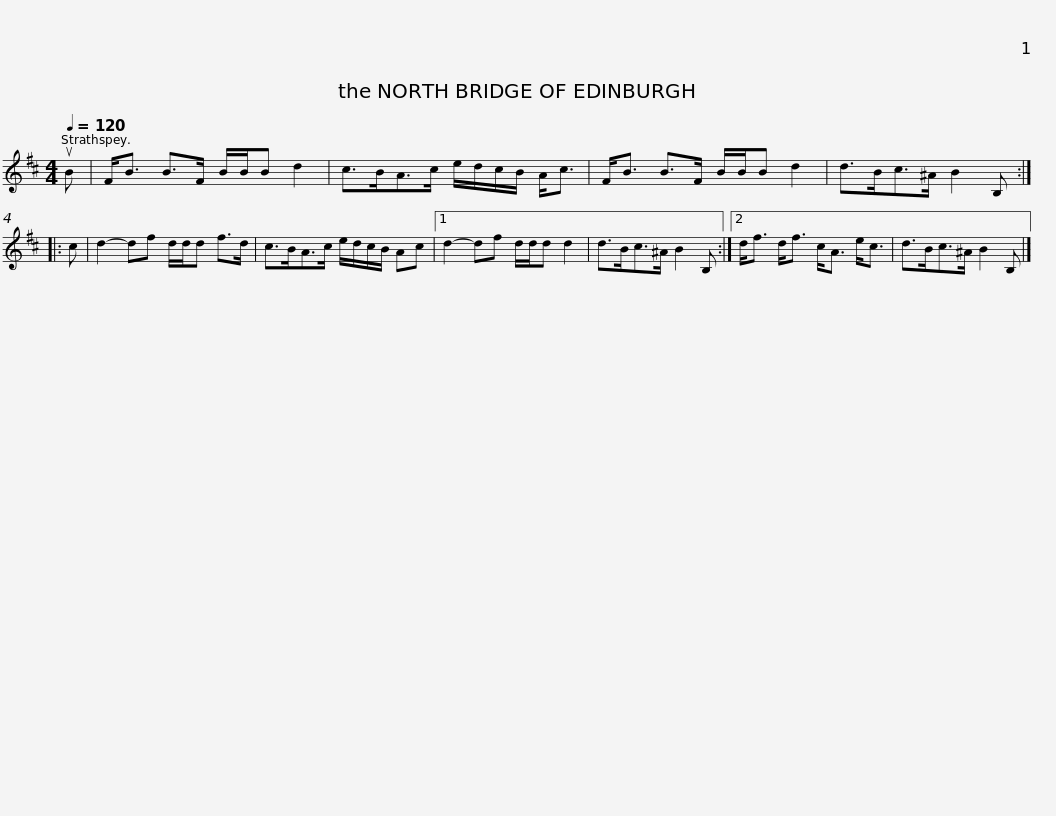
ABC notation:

X:1
L:1/8
Q:1/4=120
M:4/4
I:linebreak $
K:Bmin
V:1 treble
V:1
 uB | F<B B>F B/B/B d2 | c>BA>c e/d/c/B/ A<c | F<B B>F B/B/B d2 | d>Bc>^A B2 B, :: %5
 c |$ d2- df d/d/d f>d | c>BA>c e/d/c/B/ Ac |1 d2- df d/d/d d2 | d>Bc>^A B2 B, :|2 %10
 d<f d<f c<A e<c |$ d>Bc>^A B2 B, |] %12
